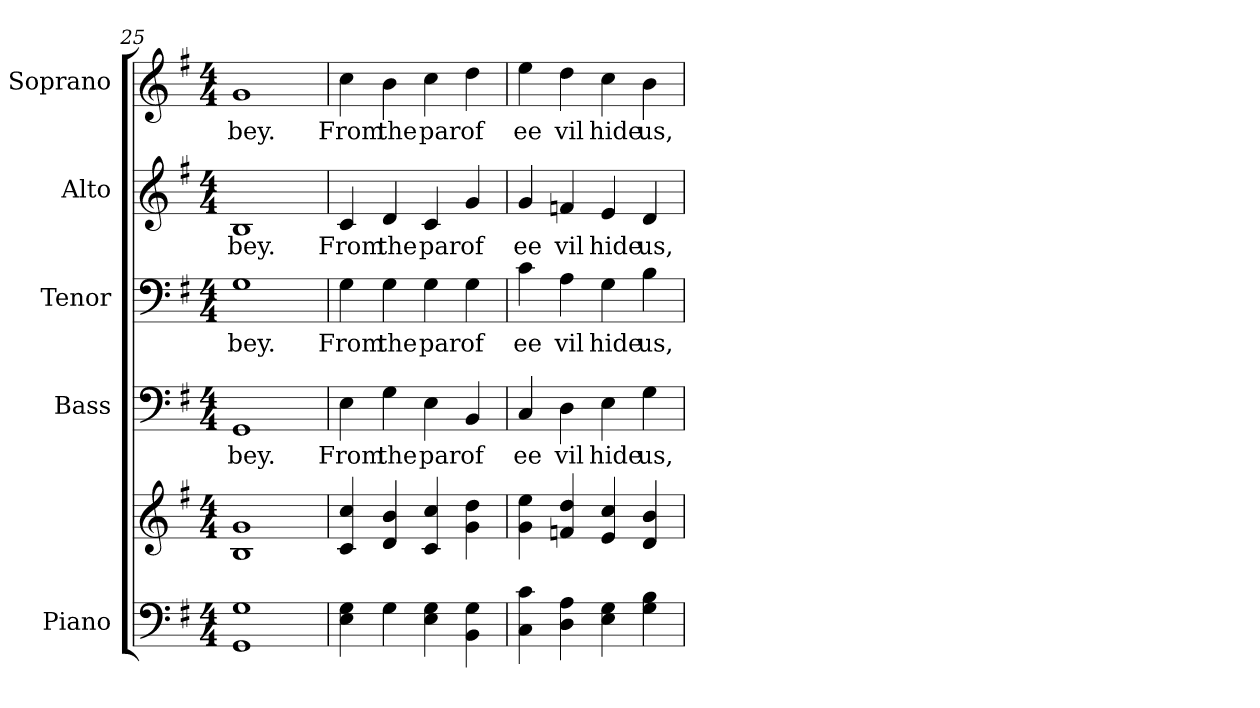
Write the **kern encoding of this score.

**kern	**kern	**kern	**text	**kern	**text	**kern	**text	**kern	**text
*part5	*part5	*part4	*part4	*part3	*part3	*part2	*part2	*part1	*part1
*staff6	*staff5	*staff4	*staff4	*staff3	*staff3	*staff2	*staff2	*staff1	*staff1
*I"Piano	*	*I"Bass	*	*I"Tenor	*	*I"Alto	*	*I"Soprano	*
*I'Pno.	*	*I'B.	*	*I'T.	*	*I'A.	*	*I'S.	*
!!LO:PB:g=z
*clefF4	*clefG2	*clefF4	*	*clefF4	*	*clefG2	*	*clefG2	*
*k[f#]	*k[f#]	*k[f#]	*	*k[f#]	*	*k[f#]	*	*k[f#]	*
*G:	*G:	*G:	*	*G:	*	*G:	*	*G:	*
*M4/4	*M4/4	*M4/4	*	*M4/4	*	*M4/4	*	*M4/4	*
=25	=25	=25	=25	=25	=25	=25	=25	=25	=25
!	!	!	!LO:LY:b:color=#000000	!	!	!	!	!	!
!	!	!	!	!	!LO:LY:b:color=#000000	!	!	!	!
!	!	!	!	!	!	!	!LO:LY:b:color=#000000	!	!
!	!	!	!	!	!	!	!	!	!LO:LY:b:color=#000000
1GGi 1Gi	1Bi 1gi	1GGi	-bey.	1Gi	-bey.	1Bi	-bey.	1gi	-bey.
=26	=26	=26	=26	=26	=26	=26	=26	=26	=26
!	!	!	!LO:LY:b:color=#000000	!	!	!	!	!	!
!	!	!	!	!	!LO:LY:b:color=#000000	!	!	!	!
!	!	!	!	!	!	!	!LO:LY:b:color=#000000	!	!
!	!	!	!	!	!	!	!	!	!LO:LY:b:color=#000000
4Ei\ 4Gi	4ci/ 4cci	4Ei\	From	4Gi\	From	4ci/	From	4cci\	From
!	!	!	!LO:LY:b:color=#000000	!	!	!	!	!	!
!	!	!	!	!	!LO:LY:b:color=#000000	!	!	!	!
!	!	!	!	!	!	!	!LO:LY:b:color=#000000	!	!
!	!	!	!	!	!	!	!	!	!LO:LY:b:color=#000000
4Gi\	4di/ 4bi	4Gi\	the	4Gi\	the	4di/	the	4bi\	the
!	!	!	!LO:LY:b:color=#000000	!	!	!	!	!	!
!	!	!	!	!	!LO:LY:b:color=#000000	!	!	!	!
!	!	!	!	!	!	!	!LO:LY:b:color=#000000	!	!
!	!	!	!	!	!	!	!	!	!LO:LY:b:color=#000000
4Ei\ 4Gi	4ci/ 4cci	4Ei\	par	4Gi\	par	4ci/	par	4cci\	par
!	!	!	!LO:LY:b:color=#000000	!	!	!	!	!	!
!	!	!	!	!	!LO:LY:b:color=#000000	!	!	!	!
!	!	!	!	!	!	!	!LO:LY:b:color=#000000	!	!
!	!	!	!	!	!	!	!	!	!LO:LY:b:color=#000000
4BBi\ 4Gi	4gi\ 4ddi	4BBi/	of	4Gi\	of	4gi/	of	4ddi\	of
!!LO:PB:g=z
=27	=27	=27	=27	=27	=27	=27	=27	=27	=27
!	!	!	!LO:LY:b:color=#000000	!	!	!	!	!	!
!	!	!	!	!	!LO:LY:b:color=#000000	!	!	!	!
!	!	!	!	!	!	!	!LO:LY:b:color=#000000	!	!
!	!	!	!	!	!	!	!	!	!LO:LY:b:color=#000000
4Ci\ 4ci	4gi\ 4eei	4Ci/	ee	4ci\	ee	4gi/	ee	4eei\	ee
!	!	!	!LO:LY:b:color=#000000	!	!	!	!	!	!
!	!	!	!	!	!LO:LY:b:color=#000000	!	!	!	!
!	!	!	!	!	!	!	!LO:LY:b:color=#000000	!	!
!	!	!	!	!	!	!	!	!	!LO:LY:b:color=#000000
4Di\ 4Ai	4fni/ 4ddi	4Di\	vil	4Ai\	vil	4fni/	vil	4ddi\	vil
!	!	!	!LO:LY:b:color=#000000	!	!	!	!	!	!
!	!	!	!	!	!LO:LY:b:color=#000000	!	!	!	!
!	!	!	!	!	!	!	!LO:LY:b:color=#000000	!	!
!	!	!	!	!	!	!	!	!	!LO:LY:b:color=#000000
4Ei\ 4Gi	4ei/ 4cci	4Ei\	hide	4Gi\	hide	4ei/	hide	4cci\	hide
!	!	!	!LO:LY:b:color=#000000	!	!	!	!	!	!
!	!	!	!	!	!LO:LY:b:color=#000000	!	!	!	!
!	!	!	!	!	!	!	!LO:LY:b:color=#000000	!	!
!	!	!	!	!	!	!	!	!	!LO:LY:b:color=#000000
4Gi\ 4Bi	4di/ 4bi	4Gi\	us,	4Bi\	us,	4di/	us,	4bi\	us,
=	=	=	=	=	=	=	=	=	=
*-	*-	*-	*-	*-	*-	*-	*-	*-	*-
